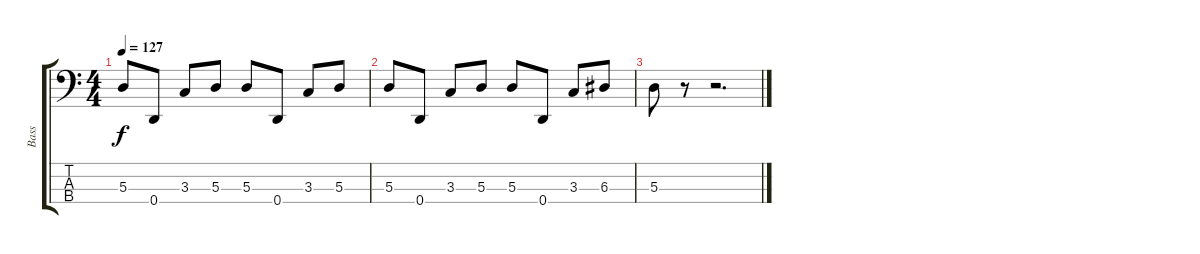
\track ("Bass" "Bass") {instrument electricbassfinger}
\staff {score tabs}
\tuning (G2 D2 A1 D1) {hide}
\ts (4 4)
\tempo 127
\clef f4
\ks c
5.3.8{dy f} 0.4.8 3.3.8 5.3.8 5.3.8 0.4.8 3.3.8 5.3.8 |
5.3.8 0.4.8 3.3.8 5.3.8 5.3.8 0.4.8 3.3.8 6.3.8 |
5.3.8 r.8 r.2{d}
